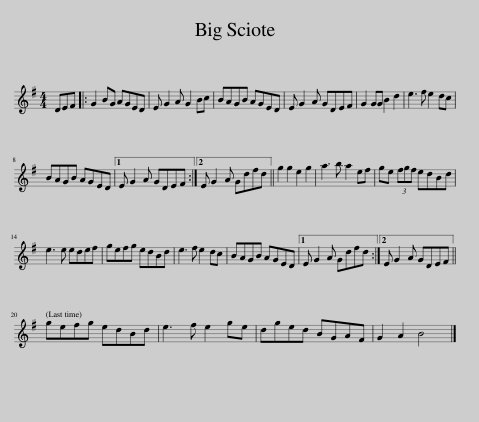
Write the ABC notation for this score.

X:1
L:1/8
M:4/4
I:linebreak $
K:G
V:1 treble
V:1
 DEF |: G2 BG AGED | E G2 A G2 Bc | BAGB AGED | E G2 A GDEF | %5
 G2 GG B2 d2 | e3 f e2 dc |$ BAGB AGED |1 E G2 A GDEF :|2 E G2 A Gdfd || %10
 g2 g2 e2 g2 | a3 b a2 ef | ge (3fgf edBd |$ e3 e edef | gefg edBd | %15
 e3 f e2 dc | BAGB AGED |1 E G2 A Gdfd :|2 E G2 A GDEF ||$ gefg edBd | %20
 e3 f e2 ge | dged BGAF | G2 A2 B4 |] %23
